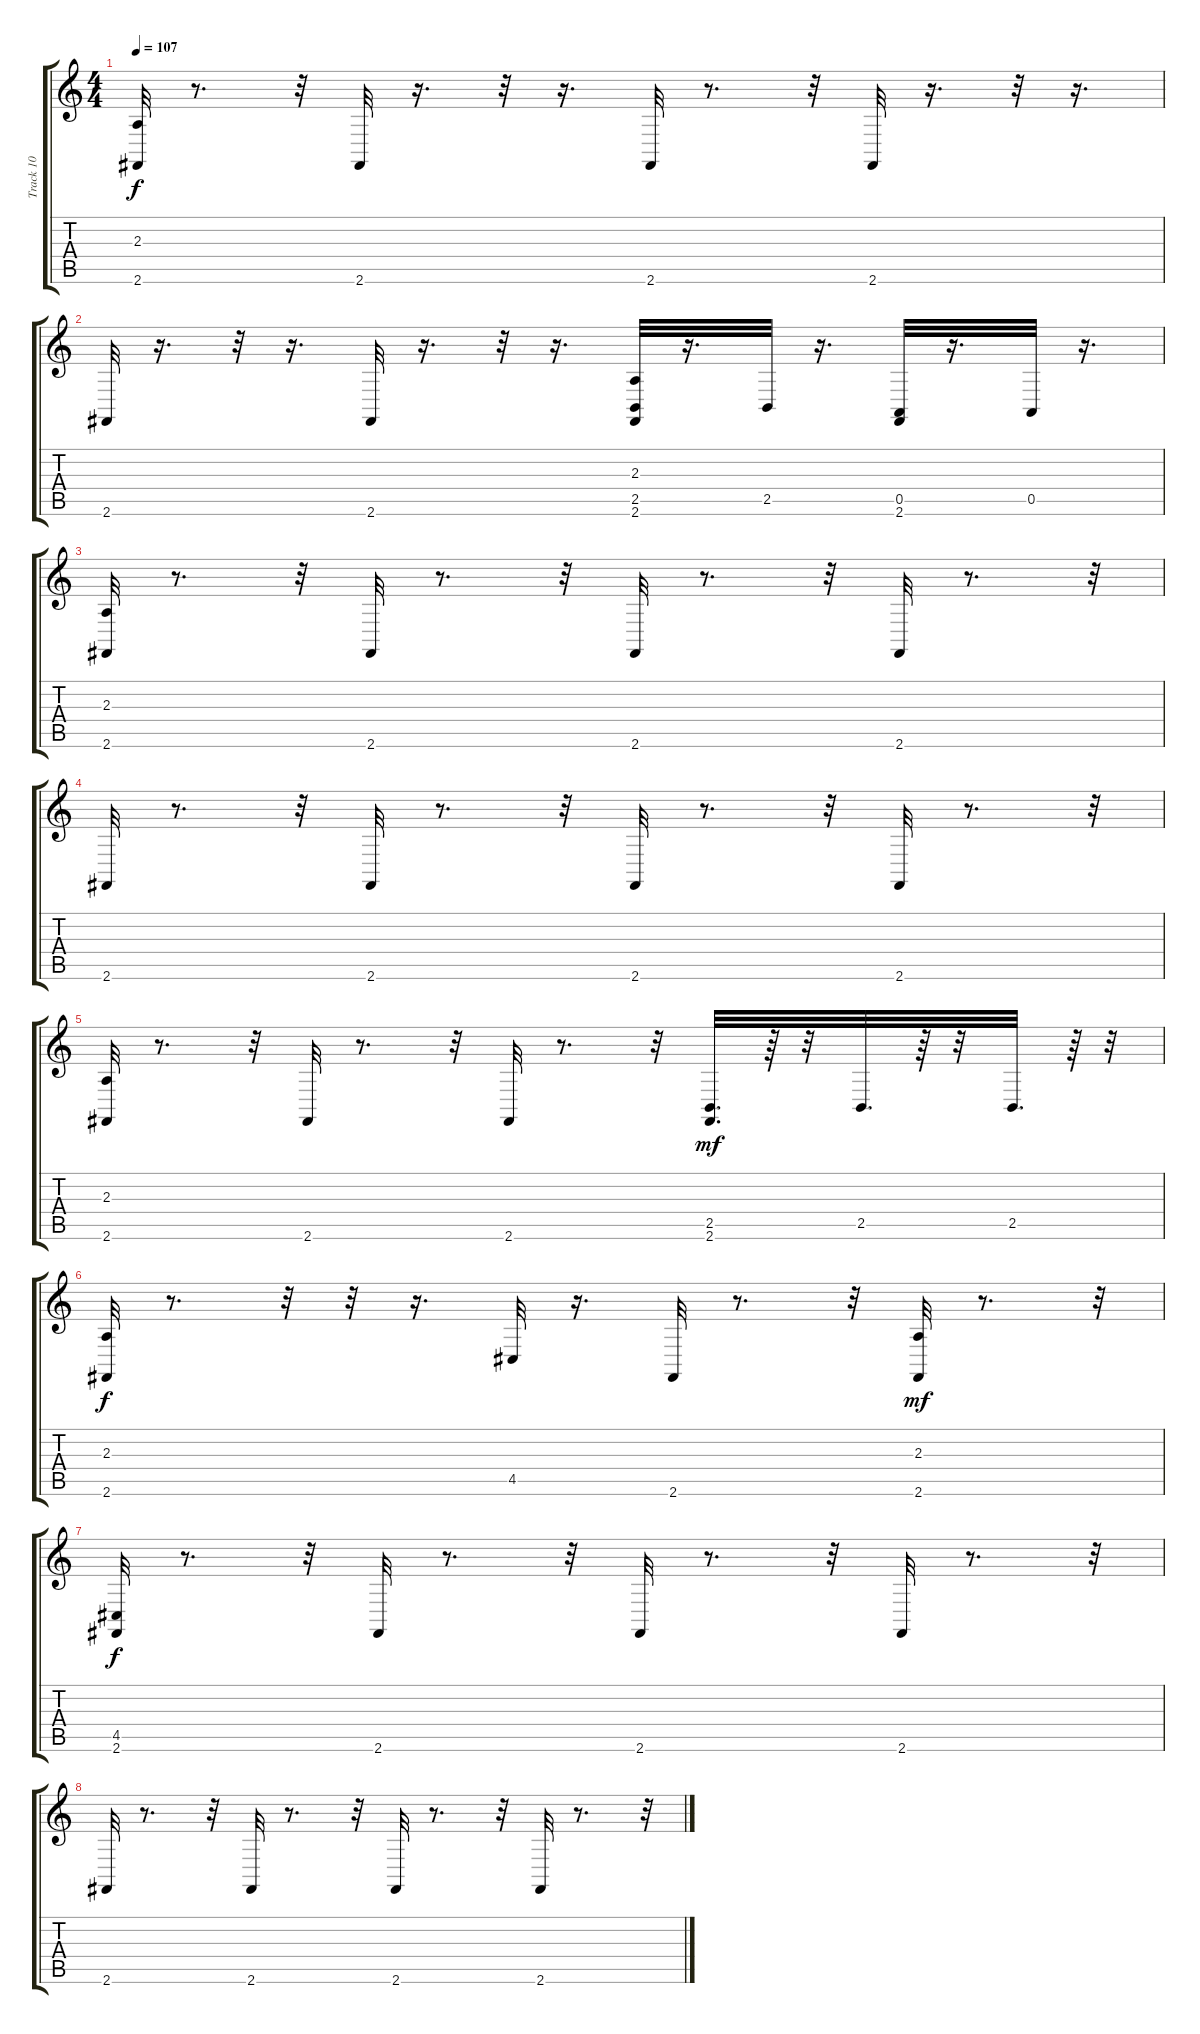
\track ("Track 10" "Track 10") {instrument drawbarorgan}
\staff {score tabs}
\tuning (E4 B3 G3 D3 A2 E2) {hide}
\ts (4 4)
\tempo 107
\clef g2
\ks c
(2.3 2.6).32{dy f} r.8{d} r.32 2.6.32 r.16{d} r.32 r.16{d} 2.6.32 r.8{d} r.32 2.6.32 r.16{d} r.32 r.16{d} |
2.6.32 r.16{d} r.32 r.16{d} 2.6.32 r.16{d} r.32 r.16{d} (2.3 2.5 2.6).32 r.16{d} 2.5.32 r.16{d} (0.5 2.6).32 r.16{d} 0.5.32 r.16{d} |
(2.3 2.6).32 r.8{d} r.32 2.6.32 r.8{d} r.32 2.6.32 r.8{d} r.32 2.6.32 r.8{d} r.32 |
2.6.32 r.8{d} r.32 2.6.32 r.8{d} r.32 2.6.32 r.8{d} r.32 2.6.32 r.8{d} r.32 |
(2.3 2.6).32 r.8{d} r.32 2.6.32 r.8{d} r.32 2.6.32 r.8{d} r.32 (2.5 2.6).32{d dy mf} r.64 r.32 2.5.32{d} r.64 r.32 2.5.32{d} r.64 r.32 |
(2.3 2.6).32{dy f} r.8{d} r.32 r.32 r.16{d} 4.5.32 r.16{d} 2.6.32 r.8{d} r.32 (2.3 2.6).32{dy mf} r.8{d} r.32 |
(4.5 2.6).32{dy f} r.8{d} r.32 2.6.32 r.8{d} r.32 2.6.32 r.8{d} r.32 2.6.32 r.8{d} r.32 |
2.6.32 r.8{d} r.32 2.6.32 r.8{d} r.32 2.6.32 r.8{d} r.32 2.6.32 r.8{d} r.32
